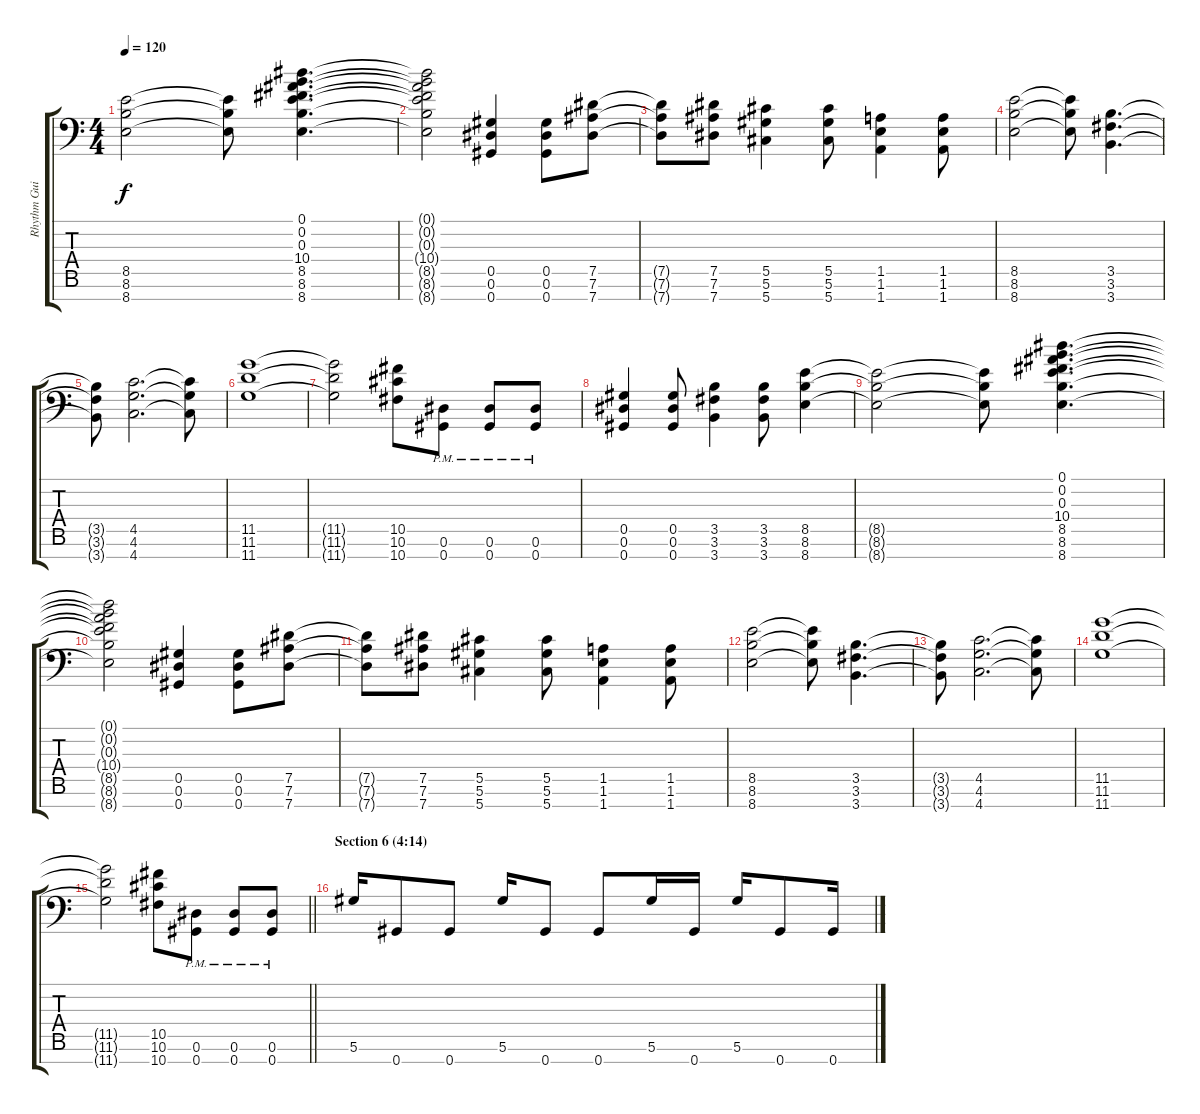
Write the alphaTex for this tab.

\track ("Rhythm Guitar" "Rhythm Gui") {instrument overdrivenguitar}
\staff {score tabs}
\tuning (Eb4 Bb3 Gb3 Db3 Ab2 Eb2 Ab1) {hide}
\ts (4 4)
\tempo 120
\clef f4
\ks c
(8.5{t} 8.6{t} 8.7{t}).2{dy f} (8.5{t} 8.6{t} 8.7{t}).8 (0.1 0.2 0.3 10.4 8.5 8.6 8.7).4{d} |
(0.1{t} 0.2{t} 0.3{t} 10.4{t} 8.5{t} 8.6{t} 8.7{t}).2 (0.5 0.6 0.7).4 (0.5 0.6 0.7).8 (7.5 7.6 7.7).8 |
(7.5{t} 7.6{t} 7.7{t}).8 (7.5 7.6 7.7).8 (5.5 5.6 5.7).4 (5.5 5.6 5.7).8 (1.5 1.6 1.7).4 (1.5 1.6 1.7).8 |
(8.5 8.6 8.7).2 (8.5{t} 8.6{t} 8.7{t}).8 (3.5 3.6 3.7).4{d} |
(3.5{t} 3.6{t} 3.7{t}).8 (4.5 4.6 4.7).2{d} (4.5{t} 4.6{t} 4.7{t}).8 |
(11.5 11.6 11.7).1 |
(11.5{t} 11.6{t} 11.7{t}).2 (10.5 10.6 10.7).8 (0.6{pm} 0.7{pm}).8 (0.6{pm} 0.7{pm}).8 (0.6{pm} 0.7{pm}).8 |
(0.5 0.6 0.7).4 (0.5 0.6 0.7).8 (3.5 3.6 3.7).4 (3.5 3.6 3.7).8 (8.5 8.6 8.7).4 |
(8.5{t} 8.6{t} 8.7{t}).2 (8.5{t} 8.6{t} 8.7{t}).8 (0.1 0.2 0.3 10.4 8.5 8.6 8.7).4{d} |
(0.1{t} 0.2{t} 0.3{t} 10.4{t} 8.5{t} 8.6{t} 8.7{t}).2 (0.5 0.6 0.7).4 (0.5 0.6 0.7).8 (7.5 7.6 7.7).8 |
(7.5{t} 7.6{t} 7.7{t}).8 (7.5 7.6 7.7).8 (5.5 5.6 5.7).4 (5.5 5.6 5.7).8 (1.5 1.6 1.7).4 (1.5 1.6 1.7).8 |
(8.5 8.6 8.7).2 (8.5{t} 8.6{t} 8.7{t}).8 (3.5 3.6 3.7).4{d} |
(3.5{t} 3.6{t} 3.7{t}).8 (4.5 4.6 4.7).2{d} (4.5{t} 4.6{t} 4.7{t}).8 |
(11.5 11.6 11.7).1 |
\barLineRight lightlight
(11.5{t} 11.6{t} 11.7{t}).2 (10.5 10.6 10.7).8 (0.6{pm} 0.7{pm}).8 (0.6{pm} 0.7{pm}).8 (0.6{pm} 0.7{pm}).8 |
\section ("" "Section 6 (4:14)")
5.6.16 0.7.8 0.7.8 5.6.16 0.7.8 0.7.8 5.6.16 0.7.16 5.6.16 0.7.8 0.7.16
